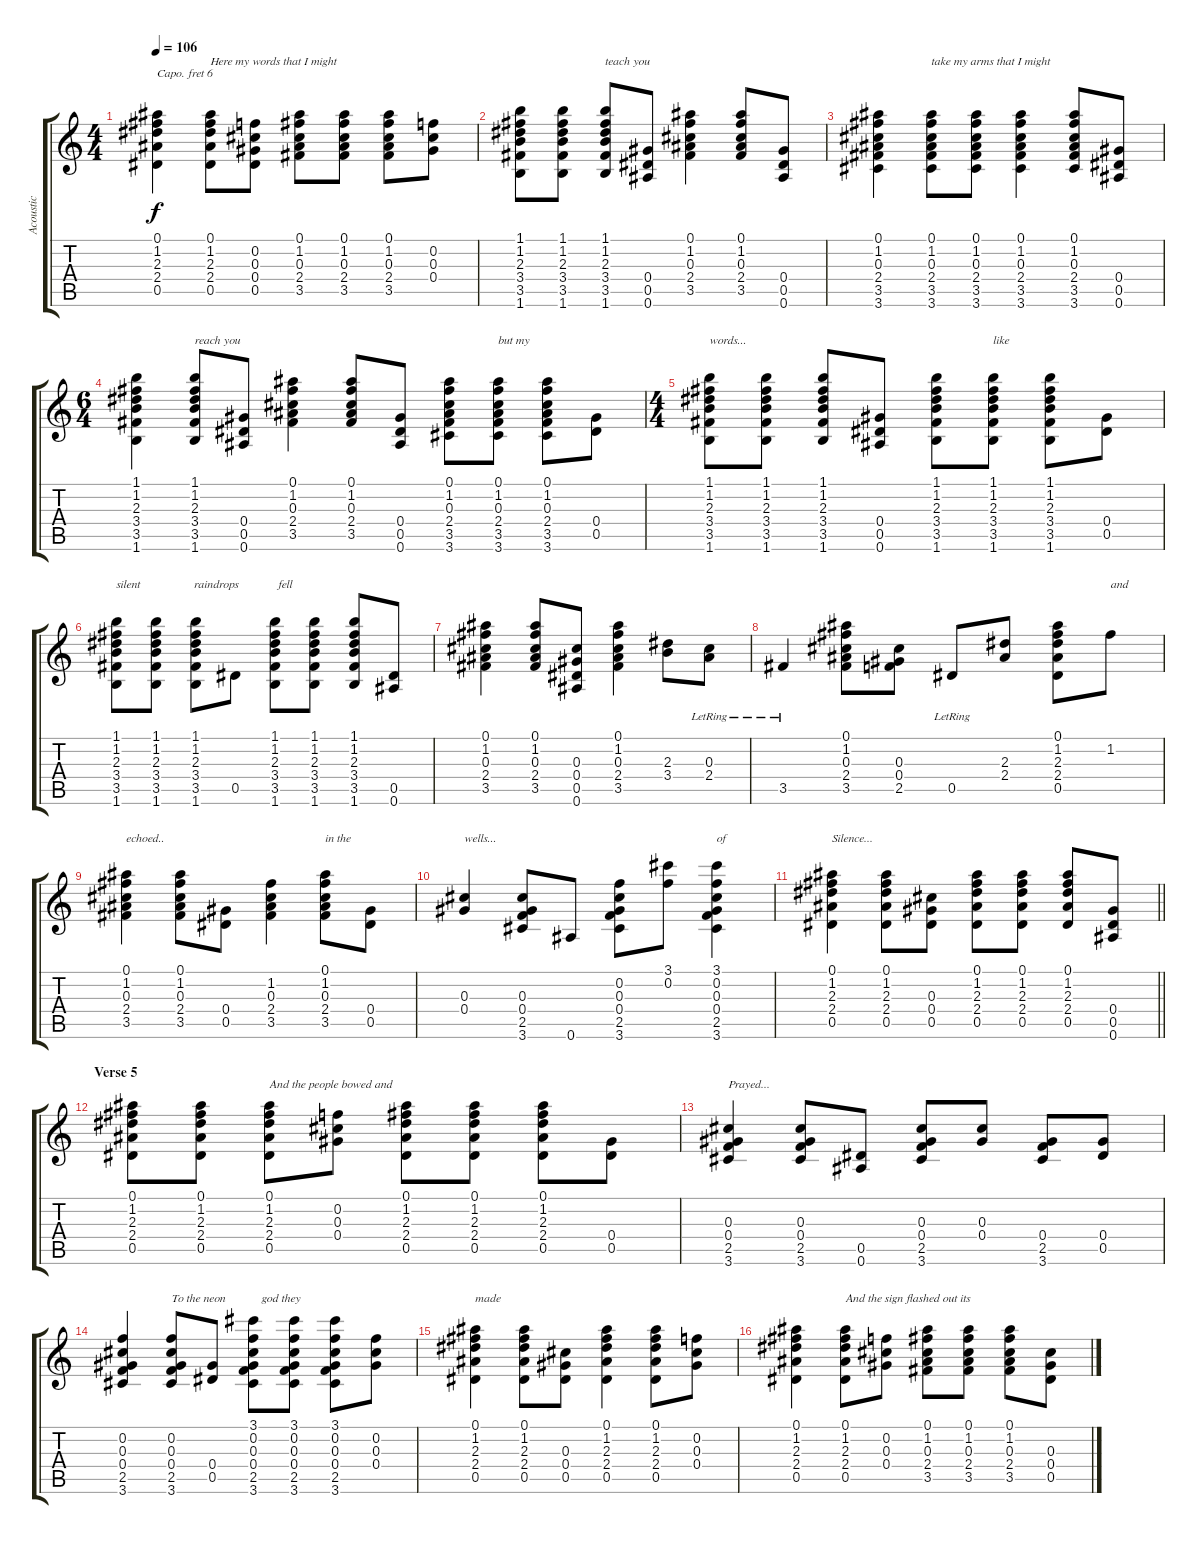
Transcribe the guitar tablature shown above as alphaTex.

\track ("Acoustic" "Acoustic") {instrument acousticguitarsteel}
\staff {score tabs}
\capo 6
\tuning (E4 B3 G3 D3 A2 E2) {hide}
\ts (4 4)
\tempo 106
\clef g2
\ks c
(0.1 1.2 2.3 2.4 0.5).4{dy f} (0.1 1.2 2.3 2.4 0.5).8{txt "Here my words that I might"} (0.2 0.3 0.4 0.5).8 (0.1 1.2 0.3 2.4 3.5).8 (0.1 1.2 0.3 2.4 3.5).8 (0.1 1.2 0.3 2.4 3.5).8 (0.2 0.3 0.4).8 |
(1.1 1.2 2.3 3.4 3.5 1.6).8 (1.1 1.2 2.3 3.4 3.5 1.6).8 (1.1 1.2 2.3 3.4 3.5 1.6).8{txt "teach you"} (0.4 0.5 0.6).8 (0.1 1.2 0.3 2.4 3.5).4 (0.1 1.2 0.3 2.4 3.5).8 (0.4 0.5 0.6).8 |
(0.1 1.2 0.3 2.4 3.5 3.6).4 (0.1 1.2 0.3 2.4 3.5 3.6).8{txt "take my arms that I might"} (0.1 1.2 0.3 2.4 3.5 3.6).8 (0.1 1.2 0.3 2.4 3.5 3.6).4 (0.1 1.2 0.3 2.4 3.5 3.6).8 (0.4 0.5 0.6).8 |
\ts (6 4)
(1.1 1.2 2.3 3.4 3.5 1.6).4 (1.1 1.2 2.3 3.4 3.5 1.6).8{txt "reach you"} (0.4 0.5 0.6).8 (0.1 1.2 0.3 2.4 3.5).4 (0.1 1.2 0.3 2.4 3.5).8 (0.4 0.5 0.6).8 (0.1 1.2 0.3 2.4 3.5 3.6).8 (0.1 1.2 0.3 2.4 3.5 3.6).8{txt "but my"} (0.1 1.2 0.3 2.4 3.5 3.6).8 (0.4 0.5).8 |
\ts (4 4)
(1.1 1.2 2.3 3.4 3.5 1.6).8{txt "words..."} (1.1 1.2 2.3 3.4 3.5 1.6).8 (1.1 1.2 2.3 3.4 3.5 1.6).8 (0.4 0.5 0.6).8 (1.1 1.2 2.3 3.4 3.5 1.6).8 (1.1 1.2 2.3 3.4 3.5 1.6).8{txt "like"} (1.1 1.2 2.3 3.4 3.5 1.6).8 (0.4 0.5).8 |
(1.1 1.2 2.3 3.4 3.5 1.6).8{txt "silent                  raindrops             fell"} (1.1 1.2 2.3 3.4 3.5 1.6).8 (1.1 1.2 2.3 3.4 3.5 1.6).8 0.5.8 (1.1 1.2 2.3 3.4 3.5 1.6).8 (1.1 1.2 2.3 3.4 3.5 1.6).8 (1.1 1.2 2.3 3.4 3.5 1.6).8 (0.5 0.6).8 |
(0.1 1.2 0.3 2.4 3.5).4 (0.1 1.2 0.3 2.4 3.5).8 (0.3 0.4 0.5 0.6).8 (0.1 1.2 0.3 2.4 3.5).4 (2.3 3.4).8 (0.3{lr} 2.4).8 |
3.5{lr}.4 (0.1 1.2 0.3 2.4 3.5).8 (0.3 0.4 2.5).8 0.5{lr}.8 (2.3 2.4).8 (0.1 1.2 2.3 2.4 0.5).8 1.2.8{txt "and"} |
(0.1 1.2 0.3 2.4 3.5).4{txt "echoed.."} (0.1 1.2 0.3 2.4 3.5).8 (0.4 0.5).8 (1.2 0.3 2.4 3.5).4 (0.1 1.2 0.3 2.4 3.5).8{txt "in the   "} (0.4 0.5).8 |
(0.3 0.4).4{txt "wells..."} (0.3 0.4 2.5 3.6).8 0.6.8 (0.2 0.3 0.4 2.5 3.6).8 (3.1 0.2).8 (3.1 0.2 0.3 0.4 2.5 3.6).4{txt "of"} |
\barLineRight lightlight
(0.1 1.2 2.3 2.4 0.5).4{txt "Silence..."} (0.1 1.2 2.3 2.4 0.5).8 (0.3 0.4 0.5).8 (0.1 1.2 2.3 2.4 0.5).8 (0.1 1.2 2.3 2.4 0.5).8 (0.1 1.2 2.3 2.4 0.5).8 (0.4 0.5 0.6).8 |
\section ("" "Verse 5")
(0.1 1.2 2.3 2.4 0.5).8 (0.1 1.2 2.3 2.4 0.5).8 (0.1 1.2 2.3 2.4 0.5).8{txt "And the people bowed and "} (0.2 0.3 0.4).8 (0.1 1.2 2.3 2.4 0.5).8 (0.1 1.2 2.3 2.4 0.5).8 (0.1 1.2 2.3 2.4 0.5).8 (0.4 0.5).8 |
(0.3 0.4 2.5 3.6).4{txt "Prayed..."} (0.3 0.4 2.5 3.6).8 (0.5 0.6).8 (0.3 0.4 2.5 3.6).8 (0.3 0.4).8 (0.4 2.5 3.6).8 (0.4 0.5).8 |
(0.2 0.3 0.4 2.5 3.6).4 (0.2 0.3 0.4 2.5 3.6).8{txt "To the neon            god they "} (0.4 0.5).8 (3.1 0.2 0.3 0.4 2.5 3.6).8 (3.1 0.2 0.3 0.4 2.5 3.6).8 (3.1 0.2 0.3 0.4 2.5 3.6).8 (0.2 0.3 0.4).8 |
(0.1 1.2 2.3 2.4 0.5).4{txt "made"} (0.1 1.2 2.3 2.4 0.5).8 (0.3 0.4 0.5).8 (0.1 1.2 2.3 2.4 0.5).4 (0.1 1.2 2.3 2.4 0.5).8 (0.2 0.3 0.4).8 |
(0.1 1.2 2.3 2.4 0.5).4 (0.1 1.2 2.3 2.4 0.5).8{txt "And the sign flashed out its"} (0.2 0.3 0.4).8 (0.1 1.2 0.3 2.4 3.5).8 (0.1 1.2 0.3 2.4 3.5).8 (0.1 1.2 0.3 2.4 3.5).8 (0.3 0.4 0.5).8
